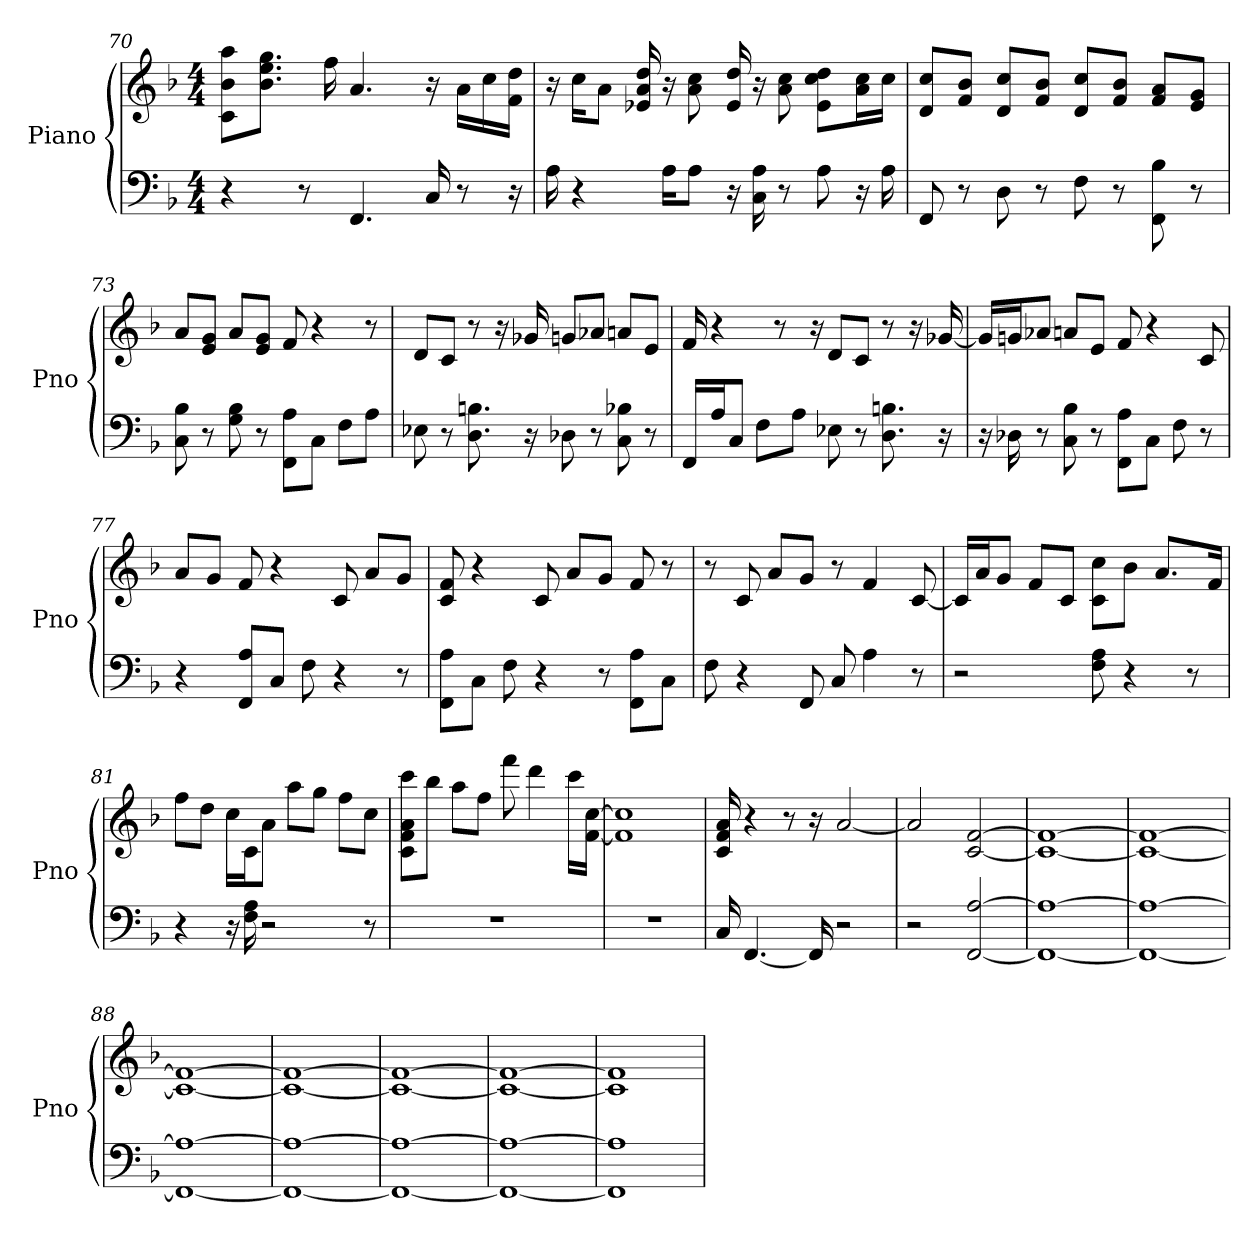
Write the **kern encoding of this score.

**kern	**kern
*part1	*part1
*staff2	*staff1
*I"Piano	*
*I'Pno	*
*clefF4	*clefG2
*k[b-]	*k[b-]
*F:	*F:
*M4/4	*M4/4
=70	=70
4r	8b-\ 8aa\ 8c\L
.	8.gg\ 8.b-\ 8.ee\J
8r	.
.	16ff
4.FF	4.a
16C	16r
8r	16a\LL
.	16cc\
16r	16f\ 16dd\JJ
=71	=71
16A	16r
4r	16cc\KL
.	8a\J
.	16e- 16dd 16a
16A\KL	16r
8A\J	8cc 8a
16r	16dd 16e-
16C 16A	16r
8r	8a 8cc
8A	8dd\ 8cc\ 8e-\L
16r	16a\ 16cc\L
16A	16cc\JJ
=72	=72
8FF	8cc/ 8d/L
8r	8b-/ 8f/J
8D	8d/ 8cc/L
8r	8b-/ 8f/J
8F	8cc/ 8d/L
8r	8b-/ 8f/J
8FF 8B-	8a/ 8f/L
8r	8e/ 8g/J
=73	=73
8C 8B-	8a/L
8r	8e/ 8g/J
8B- 8G	8a/L
8r	8e/ 8g/J
8A\ 8FF\L	8f
8C\J	4r
8F\L	.
8A\J	8r
=74	=74
8E-	8d/L
8r	8c/J
8.B 8.D	8r
.	16r
16r	16g-
8D-	8g/L
8r	8a-/J
8B- 8C	8a/L
8r	8e/J
=75	=75
16FF/LL	16f
16A/J	4r
8C/J	.
8F\L	.
.	8r
8A\J	.
.	16r
8E-	8d/L
8r	8c/J
8.B 8.D	8r
.	16r
16r	[16g-
=76	=76
16r	16g-/LL]
16D-	16g/J
8r	8a-/J
8B- 8C	8a/L
8r	8e/J
8A\ 8FF\L	8f
8C\J	4r
8F	.
8r	8c
=77	=77
4r	8a/L
.	8g/J
8FF/ 8A/L	8f
8C/J	4r
8F	.
4r	8c
.	8a/L
8r	8g/J
=78	=78
8A\ 8FF\L	8f 8c
8C\J	4r
8F	.
4r	8c
.	8a/L
8r	8g/J
8A\ 8FF\L	8f
8C\J	8r
=79	=79
8F	8r
4r	8c
.	8a/L
8FF	8g/J
8C	8r
4A	4f
8r	[8c
=80	=80
2r	16c/LL]
.	16a/J
.	8g/J
.	8f/L
.	8c/J
8A 8F	8cc\ 8c\L
4r	8b-\J
.	8.a/L
8r	.
.	16f/Jk
=81	=81
4r	8ff\L
.	8dd\J
16r	16cc\LL
16F 16A	16c\J
2r	8a\J
.	8aa\L
.	8gg\J
.	8ff\L
8r	8cc\J
=82	=82
1r	8ccc\ 8c\ 8f\ 8a\L
.	8bb-\J
.	8aa\L
.	8ff\J
.	8fff
.	4ddd
.	16ccc\LL
.	[16f\ [16cc\JJ
=83	=83
1r	1f] 1cc]
=84	=84
16C	16c 16f 16a
[4.FF	4r
.	8r
16FF]	16r
2r	[2a
=85	=85
2r	2a]
[2FF [2A	[2c [2f
=86	=86
1FF_ 1A_	1c_ 1f_
=87	=87
1FF_ 1A_	1c_ 1f_
=88	=88
1FF_ 1A_	1c_ 1f_
=89	=89
1FF_ 1A_	1c_ 1f_
=90	=90
1FF_ 1A_	1c_ 1f_
=91	=91
1FF_ 1A_	1c_ 1f_
=92	=92
1FF] 1A]	1c] 1f]
=	=
*-	*-
